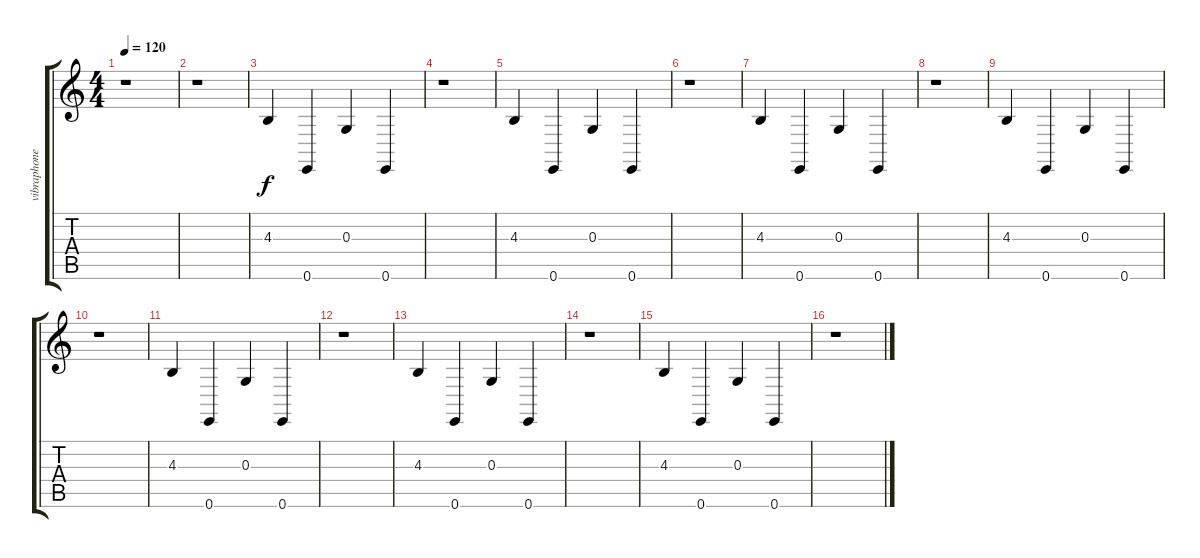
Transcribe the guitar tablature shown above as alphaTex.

\track ("vibraphone" "vibraphone") {instrument vibraphone}
\staff {score tabs}
\tuning (E4 B3 G3 D3 A2 E2) {hide}
\ts (4 4)
\tempo 120
\clef g2
\ks c
r.1{dy f} |
r.1 |
4.3.4 0.6.4 0.3.4 0.6.4 |
r.1 |
4.3.4 0.6.4 0.3.4 0.6.4 |
r.1 |
4.3.4 0.6.4 0.3.4 0.6.4 |
r.1 |
4.3.4 0.6.4 0.3.4 0.6.4 |
r.1 |
4.3.4 0.6.4 0.3.4 0.6.4 |
r.1 |
4.3.4 0.6.4 0.3.4 0.6.4 |
r.1 |
4.3.4 0.6.4 0.3.4 0.6.4 |
r.1
